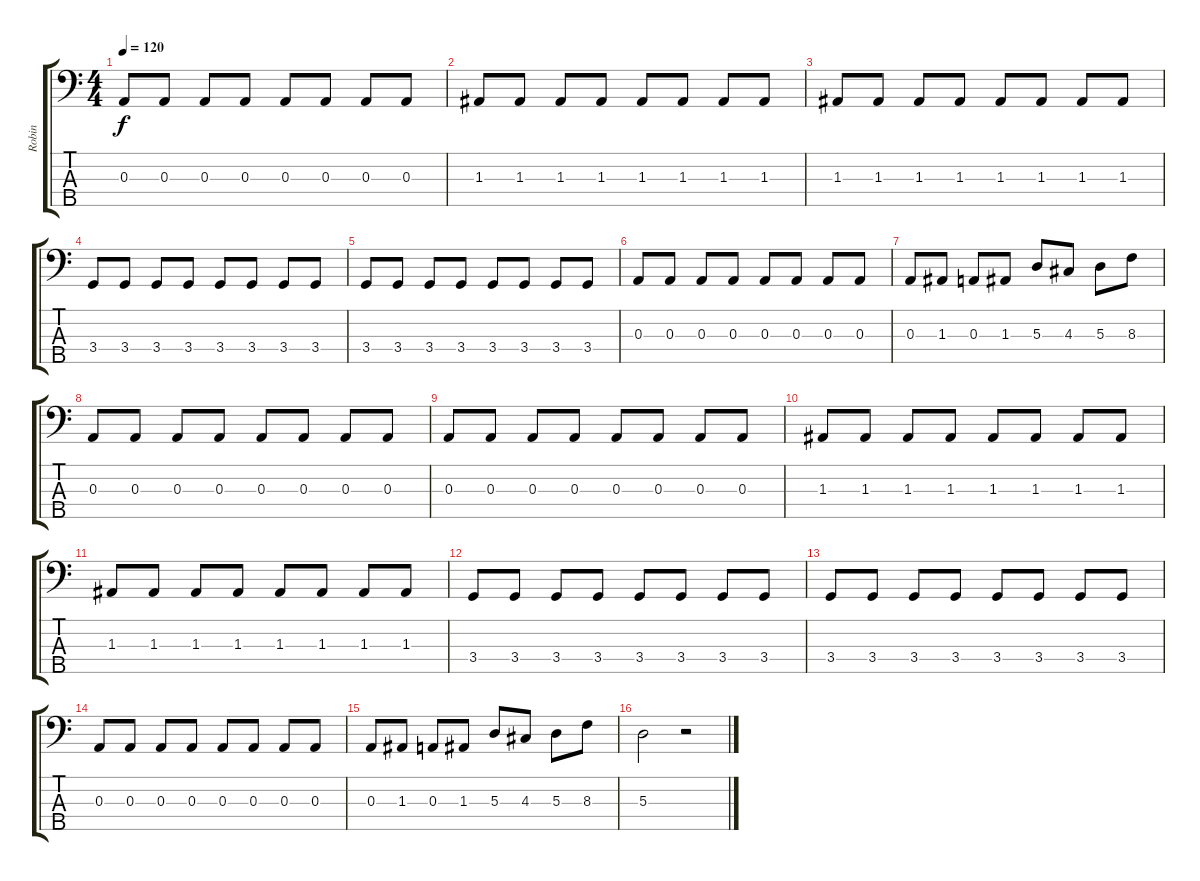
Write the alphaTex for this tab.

\track ("Robin" "Robin") {instrument electricbasspick}
\staff {score tabs}
\tuning (G2 D2 A1 E1 B0) {hide}
\ts (4 4)
\tempo 120
\clef f4
\ks c
0.3.8{dy f} 0.3.8 0.3.8 0.3.8 0.3.8 0.3.8 0.3.8 0.3.8 |
1.3.8 1.3.8 1.3.8 1.3.8 1.3.8 1.3.8 1.3.8 1.3.8 |
1.3.8 1.3.8 1.3.8 1.3.8 1.3.8 1.3.8 1.3.8 1.3.8 |
3.4.8 3.4.8 3.4.8 3.4.8 3.4.8 3.4.8 3.4.8 3.4.8 |
3.4.8 3.4.8 3.4.8 3.4.8 3.4.8 3.4.8 3.4.8 3.4.8 |
0.3.8 0.3.8 0.3.8 0.3.8 0.3.8 0.3.8 0.3.8 0.3.8 |
0.3.8 1.3.8 0.3.8 1.3.8 5.3.8 4.3.8 5.3.8 8.3.8 |
0.3.8 0.3.8 0.3.8 0.3.8 0.3.8 0.3.8 0.3.8 0.3.8 |
0.3.8 0.3.8 0.3.8 0.3.8 0.3.8 0.3.8 0.3.8 0.3.8 |
1.3.8 1.3.8 1.3.8 1.3.8 1.3.8 1.3.8 1.3.8 1.3.8 |
1.3.8 1.3.8 1.3.8 1.3.8 1.3.8 1.3.8 1.3.8 1.3.8 |
3.4.8 3.4.8 3.4.8 3.4.8 3.4.8 3.4.8 3.4.8 3.4.8 |
3.4.8 3.4.8 3.4.8 3.4.8 3.4.8 3.4.8 3.4.8 3.4.8 |
0.3.8 0.3.8 0.3.8 0.3.8 0.3.8 0.3.8 0.3.8 0.3.8 |
0.3.8 1.3.8 0.3.8 1.3.8 5.3.8 4.3.8 5.3.8 8.3.8 |
5.3.2 r.2
